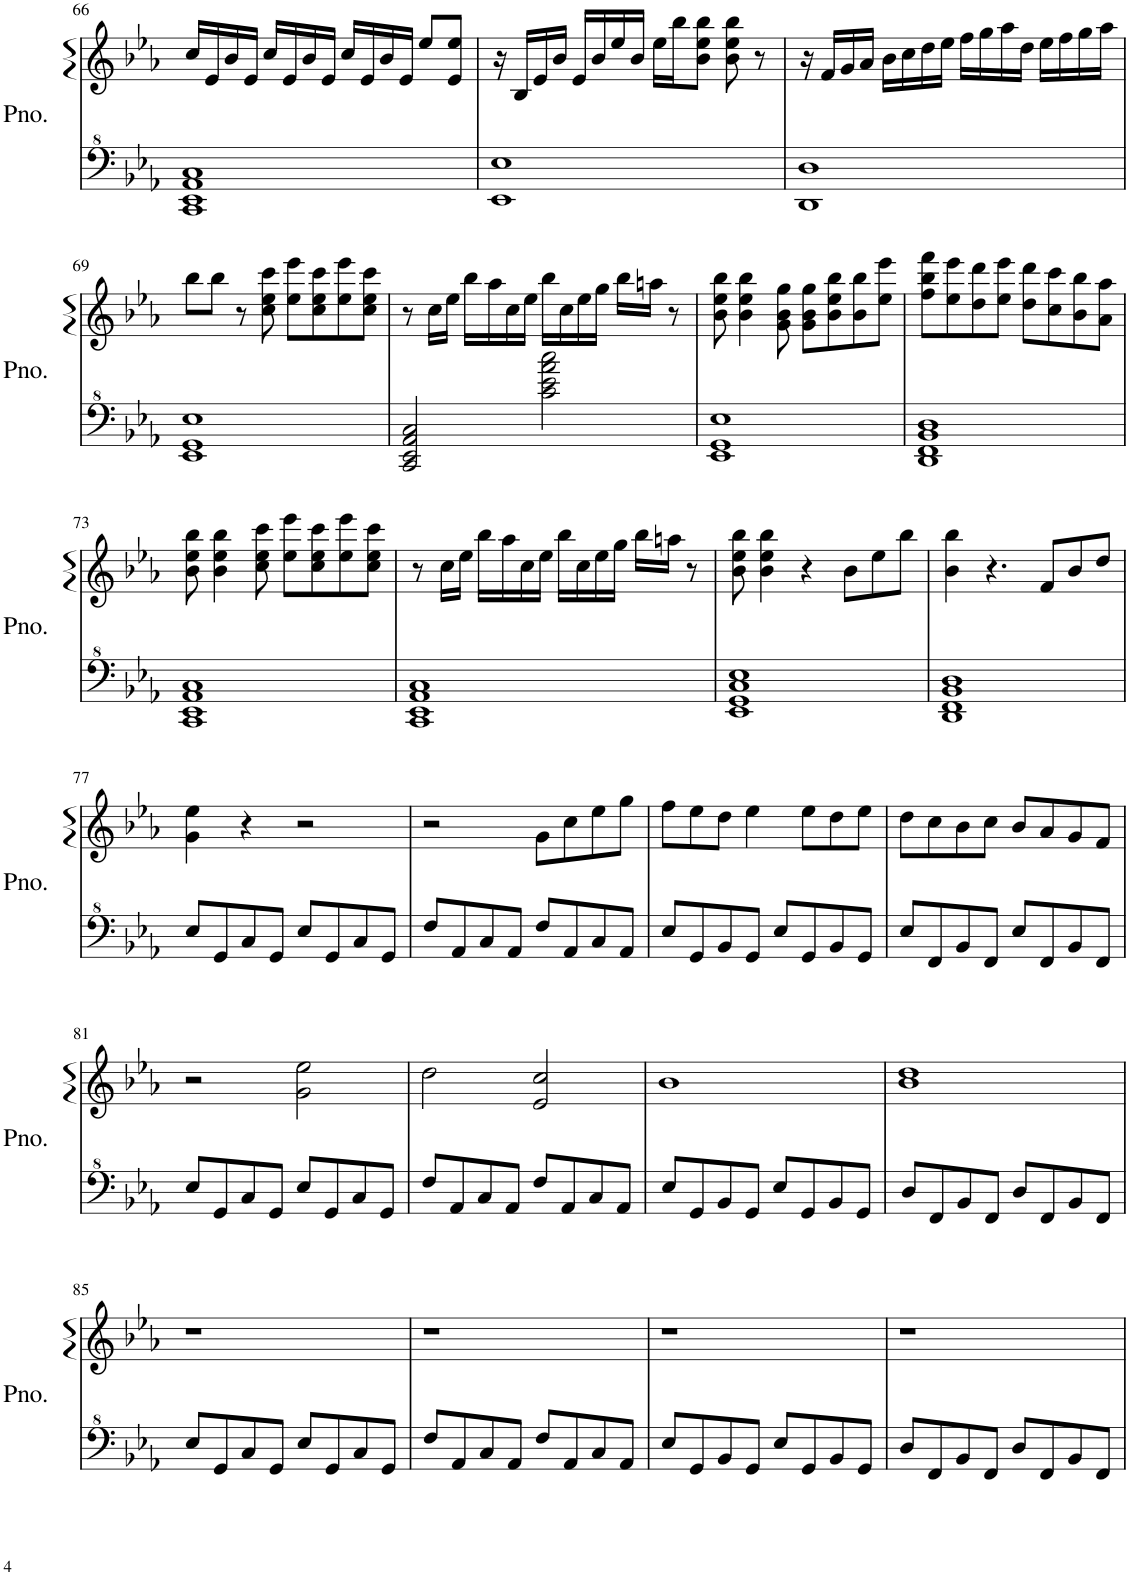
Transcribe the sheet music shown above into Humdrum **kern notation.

**kern	**kern
*part1	*part1
*staff2	*staff1
*I"Piano	*
*I'Pno.	*
!!LO:PB:g=z
*clefF^4	*clefG2
*k[b-e-a-]	*k[b-e-a-]
*M4/4	*M4/4
=66	=66
1C 1E- 1A- 1c	16cc/LL
.	16e-/
.	16b-/
.	16e-/JJ
.	16cc/LL
.	16e-/
.	16b-/
.	16e-/JJ
.	16cc/LL
.	16e-/
.	16b-/
.	16e-/JJ
.	8ee-/L
.	8e-/ 8ee-/J
=67	=67
1E- 1e-	16r
.	16B-/LL
.	16e-/
.	16b-/JJ
.	16e-/LL
.	16b-/
.	16ee-/
.	16b-/JJ
.	16ee-\LL
.	16bb-\J
.	8b-\ 8ee-\ 8bb-\J
.	8b-\ 8ee-\ 8bb-\
.	8r
=68	=68
1D 1d	16r
.	16f/LL
.	16g/
.	16a-/JJ
.	16b-\LL
.	16cc\
.	16dd\
.	16ee-\JJ
.	16ff\LL
.	16gg\
.	16aa-\
.	16dd\JJ
.	16ee-\LL
.	16ff\
.	16gg\
.	16aa-\JJ
!!LO:LB:g=z
=69	=69
1E- 1G 1e-	8bb-\L
.	8bb-\J
.	8r
.	8cc\ 8ee-\ 8ccc\
.	8ee-\ 8eee-\L
.	8cc\ 8ee-\ 8ccc\
.	8ee-\ 8eee-\
.	8cc\ 8ee-\ 8ccc\J
=70	=70
2C/ 2E-/ 2A-/ 2c/	8r
.	16cc\LL
.	16ee-\JJ
.	16bb-\LL
.	16aa-\
.	16cc\
.	16ee-\JJ
2cc\ 2ee-\ 2aa-\ 2ccc\	16bb-\LL
.	16cc\
.	16ee-\
.	16gg\JJ
.	16bb-\LL
.	16aan\JJ
.	8r
=71	=71
1E- 1G 1e-	8b-\ 8ee-\ 8bb-\
.	4b-\ 4ee-\ 4bb-\
.	8g\ 8b-\ 8gg\
.	8g\ 8b-\ 8gg\L
.	8b-\ 8ee-\ 8bb-\
.	8b-\ 8bb-\
.	8ee-\ 8eee-\J
=72	=72
1D 1F 1B- 1d	8ff\ 8bb-\ 8fff\L
.	8ee-\ 8eee-\
.	8dd\ 8ddd\
.	8ee-\ 8eee-\J
.	8dd\ 8ddd\L
.	8cc\ 8ccc\
.	8b-\ 8bb-\
.	8a-\ 8aa-\J
!!LO:LB:g=z
=73	=73
1C 1E- 1A- 1c	8b-\ 8ee-\ 8bb-\
.	4b-\ 4ee-\ 4bb-\
.	8cc\ 8ee-\ 8ccc\
.	8ee-\ 8eee-\L
.	8cc\ 8ee-\ 8ccc\
.	8ee-\ 8eee-\
.	8cc\ 8ee-\ 8ccc\J
=74	=74
1C 1E- 1A- 1c	8r
.	16cc\LL
.	16ee-\JJ
.	16bb-\LL
.	16aa-\
.	16cc\
.	16ee-\JJ
.	16bb-\LL
.	16cc\
.	16ee-\
.	16gg\JJ
.	16bb-\LL
.	16aan\JJ
.	8r
=75	=75
1E- 1G 1c 1e-	8b-\ 8ee-\ 8bb-\
.	4b-\ 4ee-\ 4bb-\
.	4r
.	8b-\L
.	8ee-\
.	8bb-\J
=76	=76
1D 1F 1B- 1d	4b-\ 4bb-\
.	4.r
.	8f/L
.	8b-/
.	8dd/J
!!LO:LB:g=z
=77	=77
8e-/L	4g\ 4ee-\
8G/	.
8c/	4r
8G/J	.
8e-/L	2r
8G/	.
8c/	.
8G/J	.
=78	=78
8f/L	2r
8A-/	.
8c/	.
8A-/J	.
8f/L	8g\L
8A-/	8cc\
8c/	8ee-\
8A-/J	8gg\J
=79	=79
8e-/L	8ff\L
8G/	8ee-\
8B-/	8dd\J
8G/J	4ee-\
8e-/L	.
8G/	8ee-\L
8B-/	8dd\
8G/J	8ee-\J
=80	=80
8e-/L	8dd\L
8F/	8cc\
8B-/	8b-\
8F/J	8cc\J
8e-/L	8b-/L
8F/	8a-/
8B-/	8g/
8F/J	8f/J
!!LO:LB:g=z
=81	=81
8e-/L	2r
8G/	.
8c/	.
8G/J	.
8e-/L	2g\ 2ee-\
8G/	.
8c/	.
8G/J	.
=82	=82
8f/L	2dd\
8A-/	.
8c/	.
8A-/J	.
8f/L	2e-/ 2cc/
8A-/	.
8c/	.
8A-/J	.
=83	=83
8e-/L	1b-
8G/	.
8B-/	.
8G/J	.
8e-/L	.
8G/	.
8B-/	.
8G/J	.
=84	=84
8d/L	1b- 1dd
8F/	.
8B-/	.
8F/J	.
8d/L	.
8F/	.
8B-/	.
8F/J	.
!!LO:LB:g=z
=85	=85
8e-/L	1r
8G/	.
8c/	.
8G/J	.
8e-/L	.
8G/	.
8c/	.
8G/J	.
=86	=86
8f/L	1r
8A-/	.
8c/	.
8A-/J	.
8f/L	.
8A-/	.
8c/	.
8A-/J	.
=87	=87
8e-/L	1r
8G/	.
8B-/	.
8G/J	.
8e-/L	.
8G/	.
8B-/	.
8G/J	.
=88	=88
8d/L	1r
8F/	.
8B-/	.
8F/J	.
8d/L	.
8F/	.
8B-/	.
8F/J	.
=	=
*-	*-
